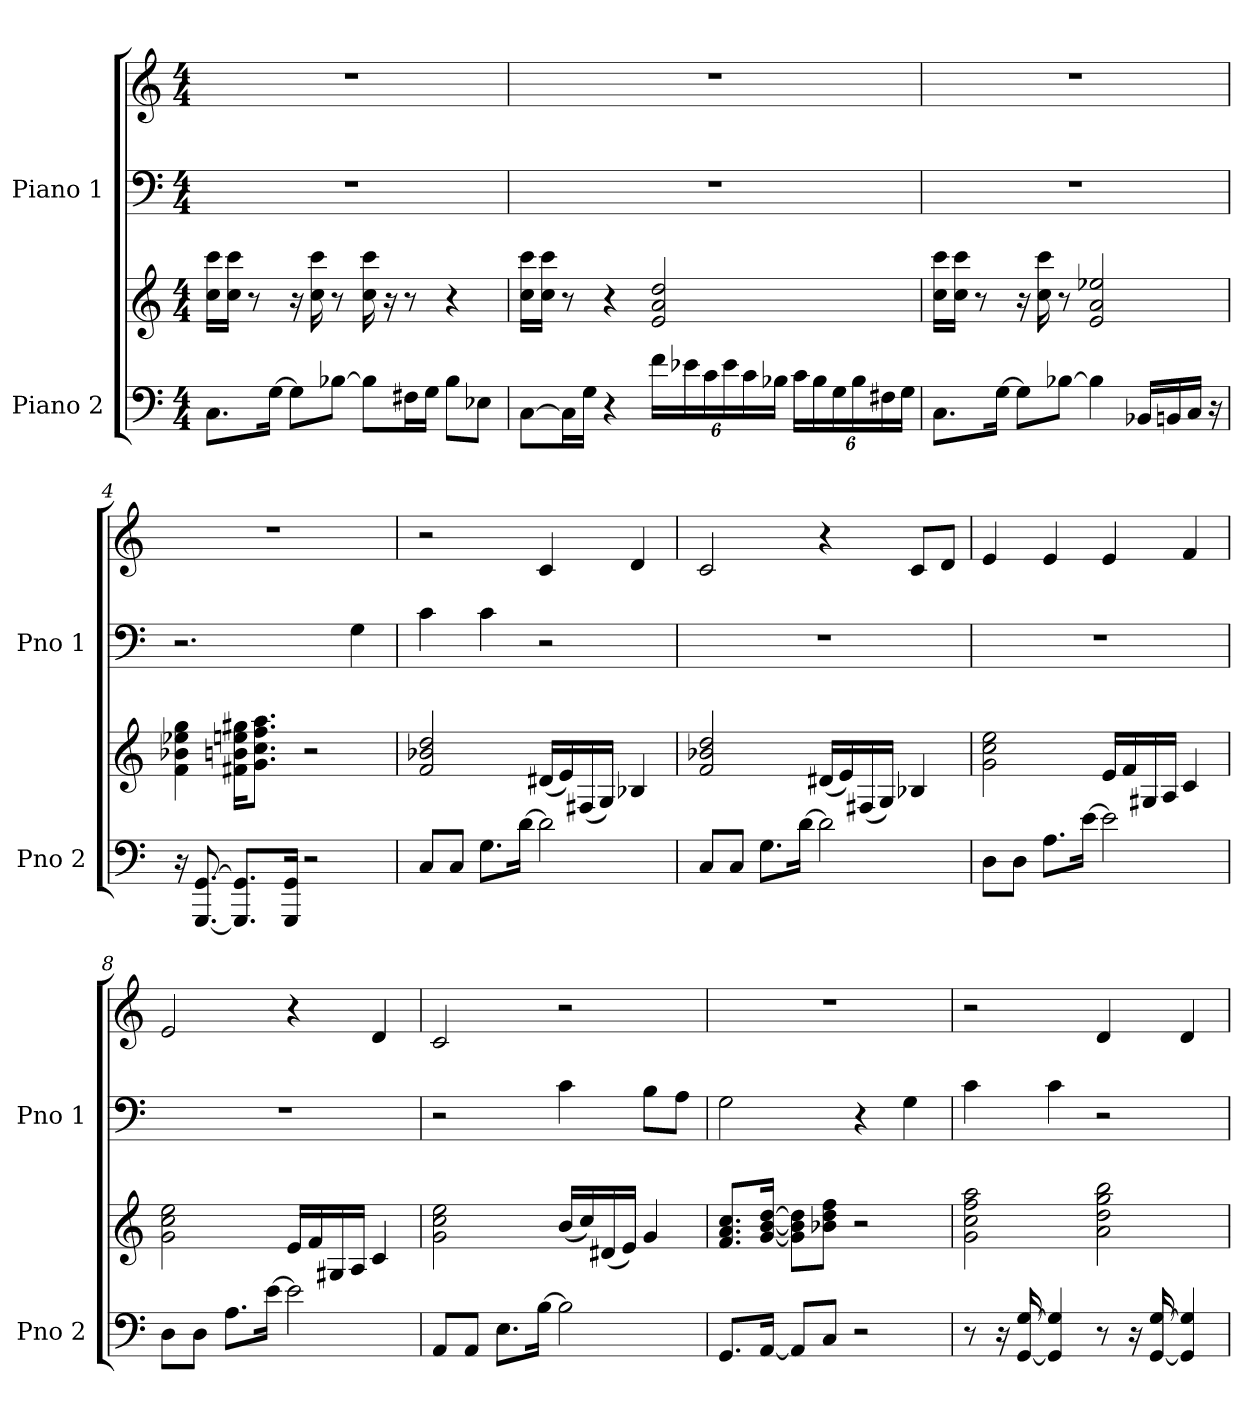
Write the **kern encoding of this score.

**kern	**kern	**kern	**kern
*part2	*part2	*part1	*part1
*staff4	*staff3	*staff2	*staff1
*I"Piano 2	*	*I"Piano 1	*
*I'Pno 2	*	*I'Pno 1	*
*clefF4	*clefG2	*clefF4	*clefG2
*k[]	*k[]	*k[]	*k[]
*C:	*C:	*C:	*C:
*M4/4	*M4/4	*M4/4	*M4/4
=1	=1	=1	=1
8.C\L	16cc\ 16ccc\LL	1r	1r
.	16cc\ 16ccc\JJ	.	.
.	8r	.	.
[16G\Jk	.	.	.
8G\L]	16r	.	.
.	16cc\ 16ccc\	.	.
[8B-X\J	8r	.	.
8B-\L]	16cc\ 16ccc\	.	.
.	16r	.	.
16F#X\L	8r	.	.
16G\JJ	.	.	.
8B-\L	4r	.	.
8E-X\J	.	.	.
=2	=2	=2	=2
[8C\L	16cc\ 16ccc\LL	1r	1r
.	16cc\ 16ccc\JJ	.	.
16C\L]	8r	.	.
16G\JJ	.	.	.
4r	4r	.	.
24f\LL	2e/ 2a/ 2dd/	.	.
24e-X\	.	.	.
24c\	.	.	.
24e-\	.	.	.
24c\	.	.	.
24B-X\JJ	.	.	.
24c\LL	.	.	.
24B-\	.	.	.
24G\	.	.	.
24B-\	.	.	.
24F#X\	.	.	.
24G\JJ	.	.	.
!!LO:LB:g=z
=3	=3	=3	=3
8.C\L	16cc\ 16ccc\LL	1r	1r
.	16cc\ 16ccc\JJ	.	.
.	8r	.	.
[16G\Jk	.	.	.
8G\L]	16r	.	.
.	16cc\ 16ccc\	.	.
[8B-X\J	8r	.	.
4B-\]	2e/ 2a/ 2ee-X/	.	.
16BB-X/LL	.	.	.
16BBn/	.	.	.
16C/JJ	.	.	.
16r	.	.	.
=4	=4	=4	=4
16r	4f\ 4b-X\ 4ee-X\ 4gg\	2.r	1r
[8.GGG/ [8.GG/	.	.	.
8.GGG/] 8.GG/]L	16f#X\ 16bn\ 16een\ 16gg#X\KL	.	.
.	8.g\ 8.cc\ 8.ff\ 8.aa\J	.	.
16GGG/ 16GG/Jk	.	.	.
2r	2r	.	.
.	.	4G\	.
!!LO:LB:g=z
=5	=5	=5	=5
8C/L	2f/ 2b-X/ 2dd/	4c\	2r
8C/J	.	.	.
8.G\L	.	4c\	.
[16d\Jk	.	.	.
2d\]	(<16d#X/LL	2r	4c/
.	16e/)	.	.
.	(<16F#X/	.	.
.	16G/JJ)	.	.
.	4B-X/	.	4d/
=6	=6	=6	=6
8C/L	2f/ 2b-X/ 2dd/	1r	2c/
8C/J	.	.	.
8.G\L	.	.	.
[16d\Jk	.	.	.
2d\]	(<16d#X/LL	.	4r
.	16e/)	.	.
.	(<16F#X/	.	.
.	16G/JJ)	.	.
.	4B-X/	.	8c/L
.	.	.	8d/J
=7	=7	=7	=7
8D\L	2g\ 2cc\ 2ee\	1r	4e/
8D\J	.	.	.
8.A\L	.	.	4e/
[16e\Jk	.	.	.
2e\]	16e/LL	.	4e/
.	16f/	.	.
.	16G#X/	.	.
.	16A/JJ	.	.
.	4c/	.	4f/
!!LO:PB:g=z
=8	=8	=8	=8
8D\L	2g\ 2cc\ 2ee\	1r	2e/
8D\J	.	.	.
8.A\L	.	.	.
[16e\Jk	.	.	.
2e\]	16e/LL	.	4r
.	16f/	.	.
.	16G#X/	.	.
.	16A/JJ	.	.
.	4c/	.	4d/
=9	=9	=9	=9
8AA/L	2g\ 2cc\ 2ee\	2r	2c/
8AA/J	.	.	.
8.E\L	.	.	.
[16B\Jk	.	.	.
2B\]	(<16b/LL	4c\	2r
.	16cc/)	.	.
.	(<16d#X/	.	.
.	16e/JJ)	.	.
.	4g/	8B\L	.
.	.	8A\J	.
=10	=10	=10	=10
8.GG/L	8.f/ 8.a/ 8.cc/L	2G\	1r
[16AA/Jk	[16g/ [16b/ [16dd/Jk	.	.
8AA/L]	8g\] 8b\] 8dd\]L	.	.
8C/J	8b-X\ 8dd\ 8ff\J	.	.
2r	2r	4r	.
.	.	4G\	.
!!LO:LB:g=z
=11	=11	=11	=11
8r	2g\ 2cc\ 2ff\ 2aa\	4c\	2r
16r	.	.	.
[16GG/ [16G/	.	.	.
4GG/] 4G/]	.	4c\	.
8r	2a\ 2dd\ 2gg\ 2bb\	2r	4d/
16r	.	.	.
[16GG/ [16G/	.	.	.
4GG/] 4G/]	.	.	4d/
=	=	=	=
*-	*-	*-	*-
